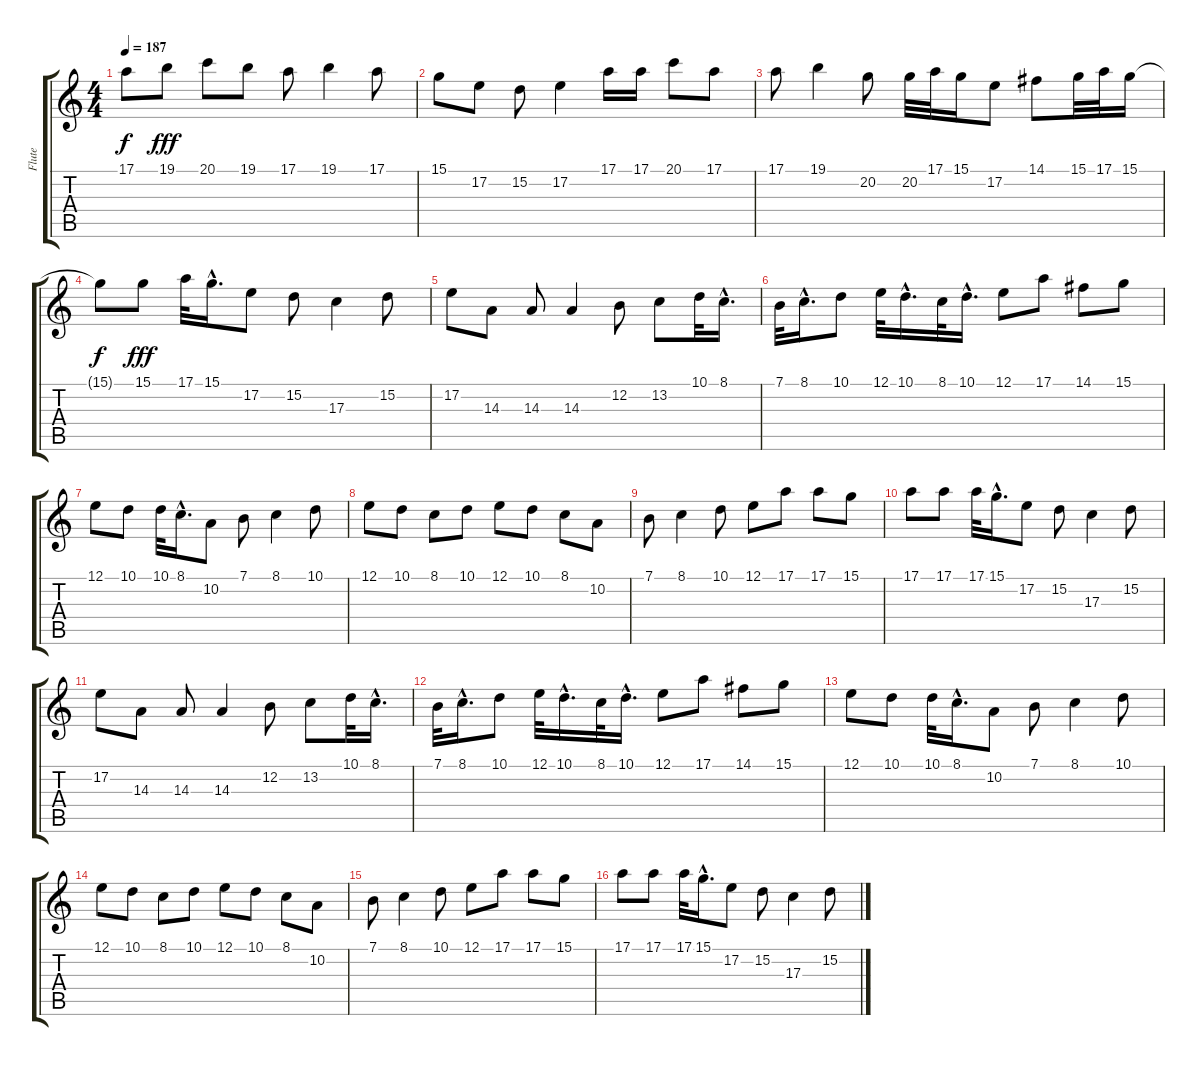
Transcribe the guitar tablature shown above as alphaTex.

\track ("Flute" "Flute") {instrument flute}
\staff {score tabs}
\tuning (E4 B3 G3 D3 A2 E2) {hide}
\ts (4 4)
\tempo 187
\clef g2
\ks c
17.1{t}.8{dy f} 19.1.8{dy fff} 20.1.8 19.1.8 17.1.8 19.1.4 17.1.8 |
15.1.8 17.2.8 15.2.8 17.2.4 17.1.16 17.1.16 20.1.8 17.1.8 |
17.1.8 19.1.4 20.2.8 20.2.32 17.1.32 15.1.16 17.2.8 14.1.8 15.1.32 17.1.32 15.1.16 |
15.1{t}.8{dy f} 15.1.8{dy fff} 17.1.32 15.1{hac}.16{d} 17.2.8 15.2.8 17.3.4 15.2.8 |
17.2.8 14.3.8 14.3.8 14.3.4 12.2.8 13.2.8 10.1.32 8.1{hac}.16{d} |
7.1.32 8.1{hac}.16{d} 10.1.8 12.1.32 10.1{hac}.16{d} 8.1.32 10.1{hac}.16{d} 12.1.8 17.1.8 14.1.8 15.1.8 |
12.1.8 10.1.8 10.1.32 8.1{hac}.16{d} 10.2.8 7.1.8 8.1.4 10.1.8 |
12.1.8 10.1.8 8.1.8 10.1.8 12.1.8 10.1.8 8.1.8 10.2.8 |
7.1.8 8.1.4 10.1.8 12.1.8 17.1.8 17.1.8 15.1.8 |
17.1.8 17.1.8 17.1.32 15.1{hac}.16{d} 17.2.8 15.2.8 17.3.4 15.2.8 |
17.2.8 14.3.8 14.3.8 14.3.4 12.2.8 13.2.8 10.1.32 8.1{hac}.16{d} |
7.1.32 8.1{hac}.16{d} 10.1.8 12.1.32 10.1{hac}.16{d} 8.1.32 10.1{hac}.16{d} 12.1.8 17.1.8 14.1.8 15.1.8 |
12.1.8 10.1.8 10.1.32 8.1{hac}.16{d} 10.2.8 7.1.8 8.1.4 10.1.8 |
12.1.8 10.1.8 8.1.8 10.1.8 12.1.8 10.1.8 8.1.8 10.2.8 |
7.1.8 8.1.4 10.1.8 12.1.8 17.1.8 17.1.8 15.1.8 |
17.1.8 17.1.8 17.1.32 15.1{hac}.16{d} 17.2.8 15.2.8 17.3.4 15.2.8
